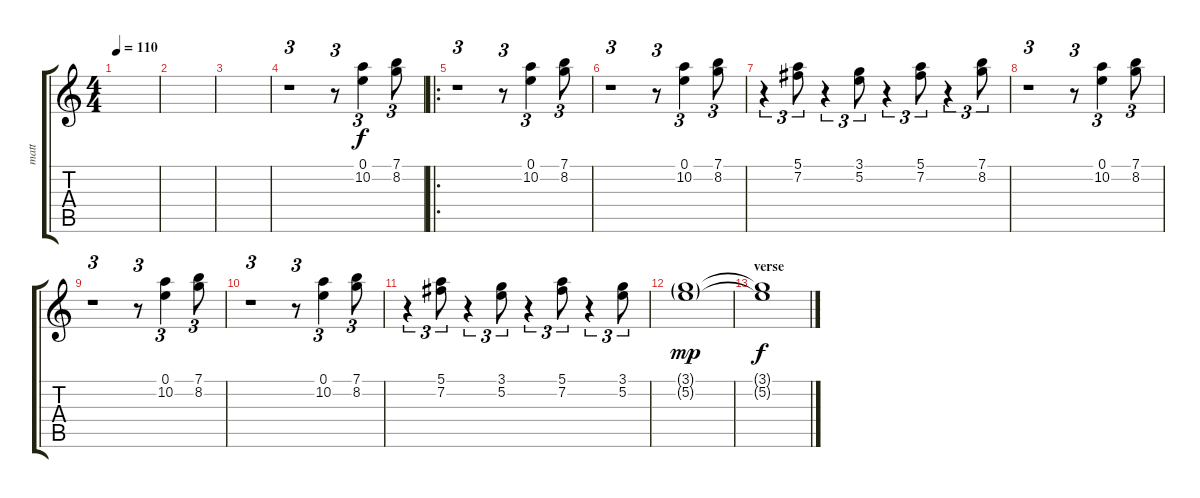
\track ("matt " "matt ") {instrument distortionguitar}
\staff {score tabs}
\tuning (E4 B3 G3 D3 A2 E2) {hide}
\ts (4 4)
\tempo 110
\clef g2
\ks c
|
|
|
r.1{tu (3 2)} r.8{tu (3 2)} (0.1 10.2).4{tu (3 2)} (7.1 8.2).8{tu (3 2)} |
\ro
r.1{tu (3 2)} r.8{tu (3 2)} (0.1 10.2).4{tu (3 2)} (7.1 8.2).8{tu (3 2)} |
r.1{tu (3 2)} r.8{tu (3 2)} (0.1 10.2).4{tu (3 2)} (7.1 8.2).8{tu (3 2)} |
r.4{tu (3 2)} (5.1 7.2).8{tu (3 2)} r.4{tu (3 2)} (3.1 5.2).8{tu (3 2)} r.4{tu (3 2)} (5.1 7.2).8{tu (3 2)} r.4{tu (3 2)} (7.1 8.2).8{tu (3 2)} |
r.1{tu (3 2)} r.8{tu (3 2)} (0.1 10.2).4{tu (3 2)} (7.1 8.2).8{tu (3 2)} |
r.1{tu (3 2)} r.8{tu (3 2)} (0.1 10.2).4{tu (3 2)} (7.1 8.2).8{tu (3 2)} |
r.1{tu (3 2)} r.8{tu (3 2)} (0.1 10.2).4{tu (3 2)} (7.1 8.2).8{tu (3 2)} |
r.4{tu (3 2)} (5.1 7.2).8{tu (3 2)} r.4{tu (3 2)} (3.1 5.2).8{tu (3 2)} r.4{tu (3 2)} (5.1 7.2).8{tu (3 2)} r.4{tu (3 2)} (3.1 5.2).8{tu (3 2)} |
(3.1{g} 5.2{g}).1{dy mp} |
\section ("" "verse")
(3.1{t} 5.2{t}).1{dy f}
